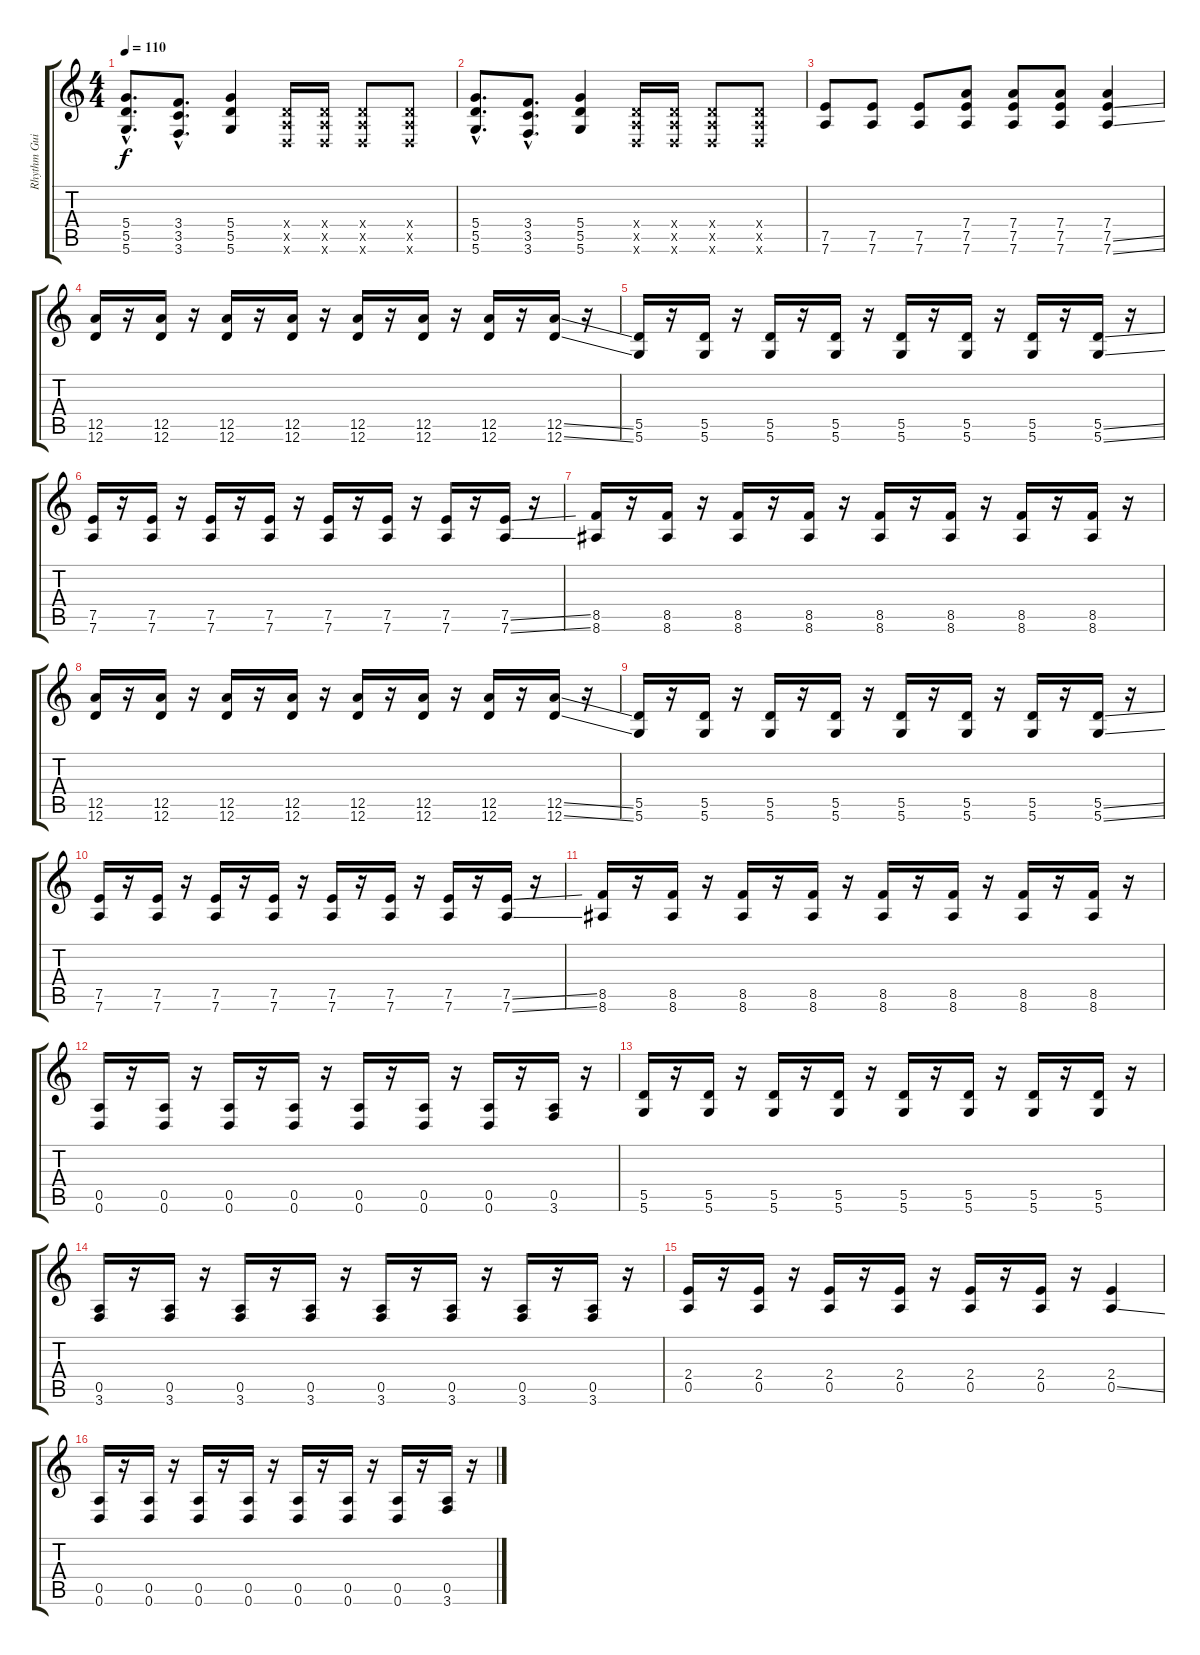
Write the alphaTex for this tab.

\track ("Rhythm Guitar" "Rhythm Gui") {instrument distortionguitar}
\staff {score tabs}
\tuning (E4 B3 G3 D3 A2 D2) {hide}
\ts (4 4)
\tempo 110
\clef g2
\ks c
(5.4{hac} 5.5{hac} 5.6{hac}).8{d dy f} (3.4{hac} 3.5{hac} 3.6{hac}).8{d} (5.4 5.5 5.6).4 (0.4{x} 0.5{x} 0.6{x}).16 (0.4{x} 0.5{x} 0.6{x}).16 (0.4{x} 0.5{x} 0.6{x}).8 (0.4{x} 0.5{x} 0.6{x}).8 |
(5.4{hac} 5.5{hac} 5.6{hac}).8{d} (3.4{hac} 3.5{hac} 3.6{hac}).8{d} (5.4 5.5 5.6).4 (0.4{x} 0.5{x} 0.6{x}).16 (0.4{x} 0.5{x} 0.6{x}).16 (0.4{x} 0.5{x} 0.6{x}).8 (0.4{x} 0.5{x} 0.6{x}).8 |
(7.5 7.6).8 (7.5 7.6).8 (7.5 7.6).8 (7.4 7.5 7.6).8 (7.4 7.5 7.6).8 (7.4 7.5 7.6).8 (7.4 7.5{ss} 7.6{ss}).4 |
(12.5 12.6).16 r.16 (12.5 12.6).16 r.16 (12.5 12.6).16 r.16 (12.5 12.6).16 r.16 (12.5 12.6).16 r.16 (12.5 12.6).16 r.16 (12.5 12.6).16 r.16 (12.5{ss} 12.6{ss}).16 r.16 |
(5.5 5.6).16 r.16 (5.5 5.6).16 r.16 (5.5 5.6).16 r.16 (5.5 5.6).16 r.16 (5.5 5.6).16 r.16 (5.5 5.6).16 r.16 (5.5 5.6).16 r.16 (5.5{ss} 5.6{ss}).16 r.16 |
(7.5 7.6).16 r.16 (7.5 7.6).16 r.16 (7.5 7.6).16 r.16 (7.5 7.6).16 r.16 (7.5 7.6).16 r.16 (7.5 7.6).16 r.16 (7.5 7.6).16 r.16 (7.5{ss} 7.6{ss}).16 r.16 |
(8.5 8.6).16 r.16 (8.5 8.6).16 r.16 (8.5 8.6).16 r.16 (8.5 8.6).16 r.16 (8.5 8.6).16 r.16 (8.5 8.6).16 r.16 (8.5 8.6).16 r.16 (8.5 8.6).16 r.16 |
(12.5 12.6).16 r.16 (12.5 12.6).16 r.16 (12.5 12.6).16 r.16 (12.5 12.6).16 r.16 (12.5 12.6).16 r.16 (12.5 12.6).16 r.16 (12.5 12.6).16 r.16 (12.5{ss} 12.6{ss}).16 r.16 |
(5.5 5.6).16 r.16 (5.5 5.6).16 r.16 (5.5 5.6).16 r.16 (5.5 5.6).16 r.16 (5.5 5.6).16 r.16 (5.5 5.6).16 r.16 (5.5 5.6).16 r.16 (5.5{ss} 5.6{ss}).16 r.16 |
(7.5 7.6).16 r.16 (7.5 7.6).16 r.16 (7.5 7.6).16 r.16 (7.5 7.6).16 r.16 (7.5 7.6).16 r.16 (7.5 7.6).16 r.16 (7.5 7.6).16 r.16 (7.5{ss} 7.6{ss}).16 r.16 |
(8.5 8.6).16 r.16 (8.5 8.6).16 r.16 (8.5 8.6).16 r.16 (8.5 8.6).16 r.16 (8.5 8.6).16 r.16 (8.5 8.6).16 r.16 (8.5 8.6).16 r.16 (8.5 8.6).16 r.16 |
(0.5 0.6).16 r.16 (0.5 0.6).16 r.16 (0.5 0.6).16 r.16 (0.5 0.6).16 r.16 (0.5 0.6).16 r.16 (0.5 0.6).16 r.16 (0.5 0.6).16 r.16 (0.5 3.6).16 r.16 |
(5.5 5.6).16 r.16 (5.5 5.6).16 r.16 (5.5 5.6).16 r.16 (5.5 5.6).16 r.16 (5.5 5.6).16 r.16 (5.5 5.6).16 r.16 (5.5 5.6).16 r.16 (5.5 5.6).16 r.16 |
(0.5 3.6).16 r.16 (0.5 3.6).16 r.16 (0.5 3.6).16 r.16 (0.5 3.6).16 r.16 (0.5 3.6).16 r.16 (0.5 3.6).16 r.16 (0.5 3.6).16 r.16 (0.5 3.6).16 r.16 |
(2.4 0.5).16 r.16 (2.4 0.5).16 r.16 (2.4 0.5).16 r.16 (2.4 0.5).16 r.16 (2.4 0.5).16 r.16 (2.4 0.5).16 r.16 (2.4 0.5{ss}).4 |
(0.5 0.6).16 r.16 (0.5 0.6).16 r.16 (0.5 0.6).16 r.16 (0.5 0.6).16 r.16 (0.5 0.6).16 r.16 (0.5 0.6).16 r.16 (0.5 0.6).16 r.16 (0.5 3.6).16 r.16
